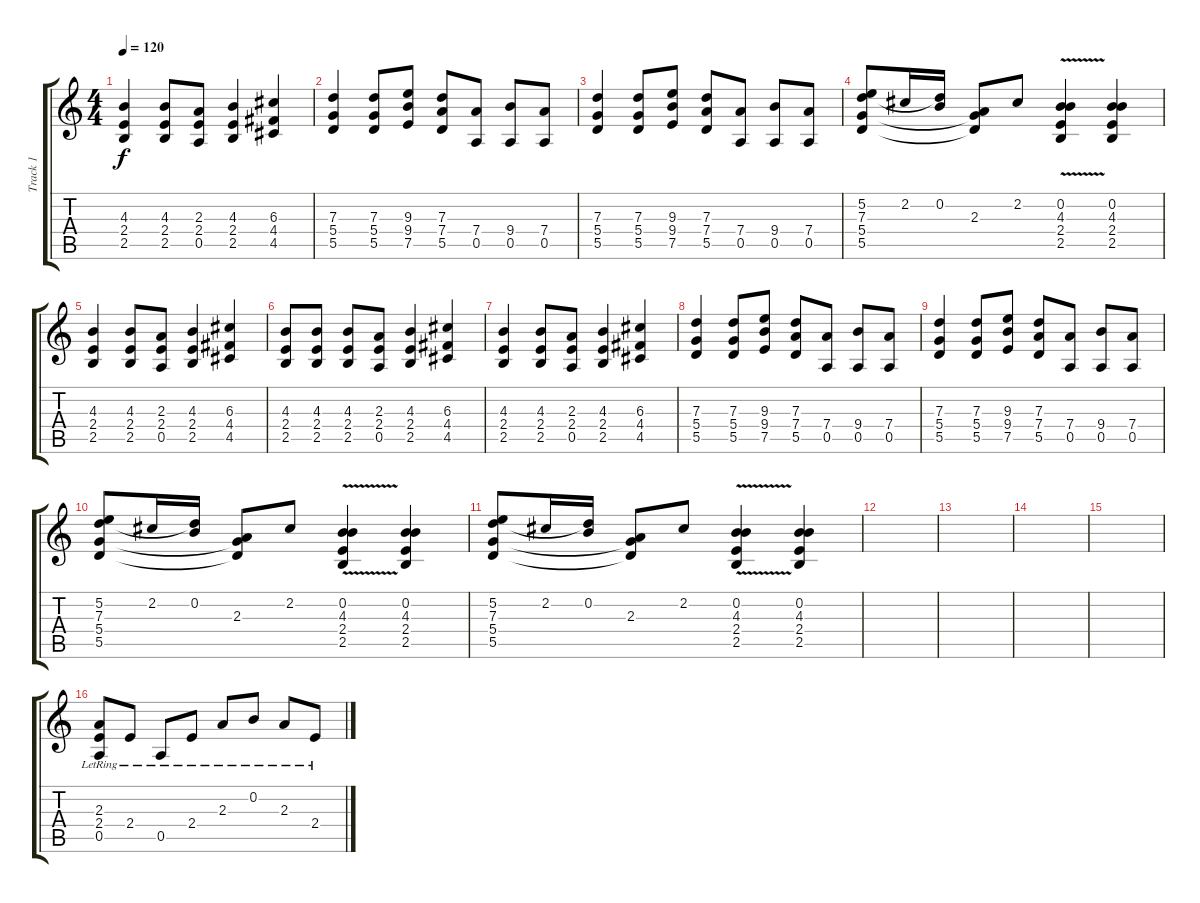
\track ("Track 1" "Track 1") {instrument acousticguitarsteel}
\staff {score tabs}
\tuning (E4 B3 G3 D3 A2 E2) {hide}
\ts (4 4)
\tempo 120
\clef g2
\ks c
(4.3 2.4 2.5).4{dy f} (4.3 2.4 2.5).8 (2.3 2.4 0.5).8 (4.3 2.4 2.5).4 (6.3 4.4 4.5).4 |
(7.3 5.4 5.5).4 (7.3 5.4 5.5).8 (9.3 9.4 7.5).8 (7.3 7.4 5.5).8 (7.4 0.5).8 (9.4 0.5).8 (7.4 0.5).8 |
(7.3 5.4 5.5).4 (7.3 5.4 5.5).8 (9.3 9.4 7.5).8 (7.3 7.4 5.5).8 (7.4 0.5).8 (9.4 0.5).8 (7.4 0.5).8 |
(5.2 7.3 5.4 5.5).8 2.2.16 (0.2 7.3{t}).16 (2.3 5.4{t} 5.5{t}).8 2.2.8 (0.2{v} 4.3 2.4 2.5).4 (0.2 4.3 2.4 2.5).4 |
(4.3 2.4 2.5).4 (4.3 2.4 2.5).8 (2.3 2.4 0.5).8 (4.3 2.4 2.5).4 (6.3 4.4 4.5).4 |
(4.3 2.4 2.5).8 (4.3 2.4 2.5).8 (4.3 2.4 2.5).8 (2.3 2.4 0.5).8 (4.3 2.4 2.5).4 (6.3 4.4 4.5).4 |
(4.3 2.4 2.5).4 (4.3 2.4 2.5).8 (2.3 2.4 0.5).8 (4.3 2.4 2.5).4 (6.3 4.4 4.5).4 |
(7.3 5.4 5.5).4 (7.3 5.4 5.5).8 (9.3 9.4 7.5).8 (7.3 7.4 5.5).8 (7.4 0.5).8 (9.4 0.5).8 (7.4 0.5).8 |
(7.3 5.4 5.5).4 (7.3 5.4 5.5).8 (9.3 9.4 7.5).8 (7.3 7.4 5.5).8 (7.4 0.5).8 (9.4 0.5).8 (7.4 0.5).8 |
(5.2 7.3 5.4 5.5).8 2.2.16 (0.2 7.3{t}).16 (2.3 5.4{t} 5.5{t}).8 2.2.8 (0.2{v} 4.3 2.4 2.5).4 (0.2 4.3 2.4 2.5).4 |
(5.2 7.3 5.4 5.5).8 2.2.16 (0.2 7.3{t}).16 (2.3 5.4{t} 5.5{t}).8 2.2.8 (0.2{v} 4.3 2.4 2.5).4 (0.2 4.3 2.4 2.5).4 |
|
|
|
|
(2.3{lr} 2.4{lr} 0.5{lr}).8 2.4{lr}.8 0.5{lr}.8 2.4{lr}.8 2.3{lr}.8 0.2{lr}.8 2.3{lr}.8 2.4{lr}.8
